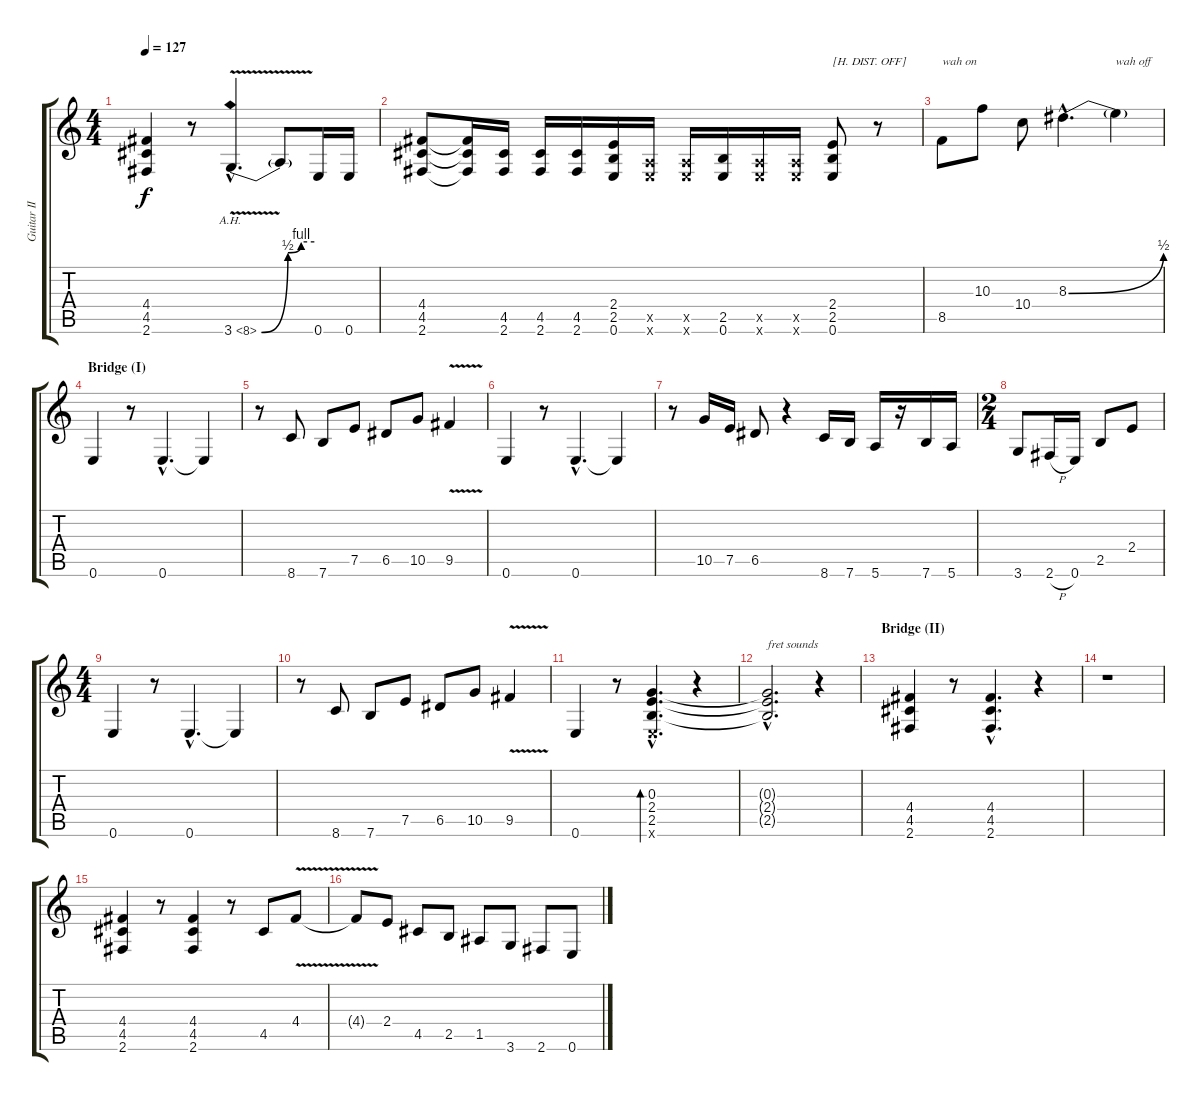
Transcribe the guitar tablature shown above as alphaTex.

\track ("Guitar II" "Guitar II") {instrument distortionguitar}
\staff {score tabs}
\tuning (E4 B3 G3 D3 A2 E2) {hide}
\ts (4 4)
\tempo 127
\clef g2
\ks c
(4.4 4.5 2.6).4{dy f} r.8 3.6{be (custom 0 0 30 2 45 4 60 4) ah 5 v hac}.4{d instrument guitarharmonics} 3.6{t}.8 0.6.16{instrument distortionguitar} 0.6.16 |
(4.4 4.5 2.6).8 (4.4{t} 4.5{t} 2.6{t}).16 (4.5 2.6).16 (4.5 2.6).16 (4.5 2.6).16 (2.4 2.5 0.6).16 (0.5{x} 0.6{x}).16 (0.5{x} 0.6{x}).16 (2.5 0.6).16 (0.5{x} 0.6{x}).16 (0.5{x} 0.6{x}).16 (2.4 2.5 0.6).8{txt "[H. DIST. OFF]"} r.8 |
8.5.8{txt "wah on"} 10.3.8 10.4.8 8.3{be (bend 0 0 60 2) hac}.4{d} 8.3{t}.4{txt "wah off"} |
\section ("" "Bridge (I)")
0.6.4 r.8 0.6{hac}.4{d} 0.6{t}.4 |
r.8 8.6.8 7.6.8 7.5.8 6.5.8 10.5.8 9.5{v}.4 |
0.6.4 r.8 0.6{hac}.4{d} 0.6{t}.4 |
r.8 10.5.16 7.5.16 6.5.8 r.4 8.6.16 7.6.16 5.6.16 r.16 7.6.16 5.6.16 |
\ts (2 4)
3.6.8 2.6{h}.16 0.6.16 2.5.8 2.4.8 |
\ts (4 4)
0.6.4 r.8 0.6{hac}.4{d} 0.6{t}.4 |
r.8 8.6.8 7.6.8 7.5.8 6.5.8 10.5.8 9.5{v}.4 |
0.6.4 r.8 (0.3{hac} 2.4{hac} 2.5{hac} 0.6{hac x}).4{d bd 60} r.4 |
(0.3{hac t} 2.4{hac t} 2.5{hac t}).2{d txt "fret sounds"} r.4 |
\section ("" "Bridge (II)")
(4.4 4.5 2.6).4 r.8 (4.4{hac} 4.5{hac} 2.6{hac}).4{d} r.4 |
r.1 |
(4.4 4.5 2.6).4 r.8 (4.4 4.5 2.6).4 r.8 4.5.8 4.4{v}.8 |
4.4{t}.8 2.4.8 4.5.8 2.5.8 1.5.8 3.6.8 2.6.8 0.6.8
